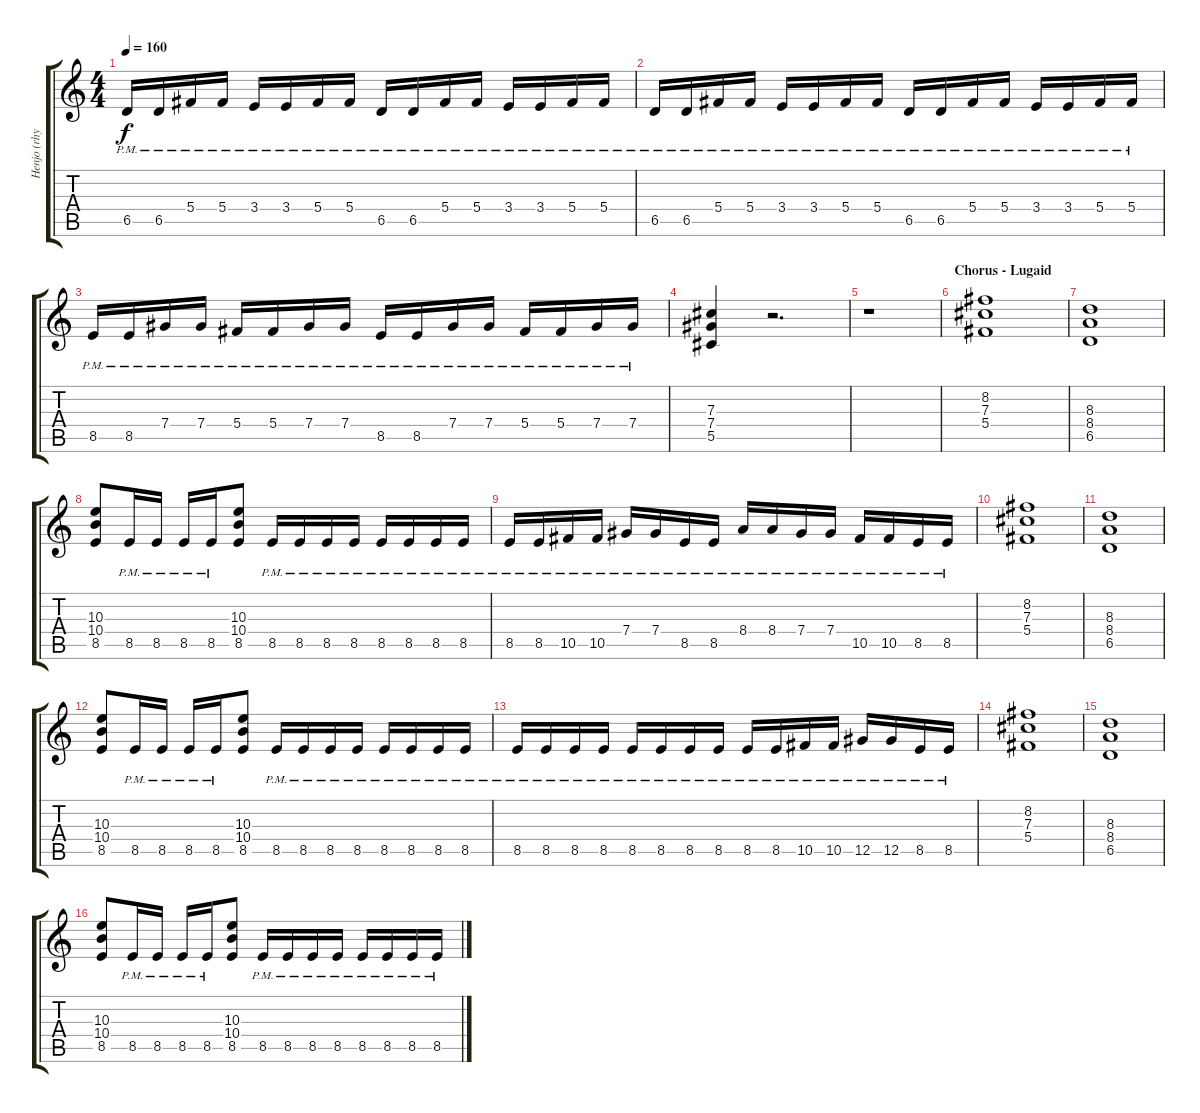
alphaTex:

\track ("Henjo (rhythm)" "Henjo (rhy") {instrument distortionguitar}
\staff {score tabs}
\tuning (Eb4 Bb3 Gb3 Db3 Ab2 Eb2) {hide}
\ts (4 4)
\tempo 160
\clef g2
\ks c
6.5{pm}.16{dy f} 6.5{pm}.16 5.4{pm}.16 5.4{pm}.16 3.4{pm}.16 3.4{pm}.16 5.4{pm}.16 5.4{pm}.16 6.5{pm}.16 6.5{pm}.16 5.4{pm}.16 5.4{pm}.16 3.4{pm}.16 3.4{pm}.16 5.4{pm}.16 5.4{pm}.16 |
6.5{pm}.16 6.5{pm}.16 5.4{pm}.16 5.4{pm}.16 3.4{pm}.16 3.4{pm}.16 5.4{pm}.16 5.4{pm}.16 6.5{pm}.16 6.5{pm}.16 5.4{pm}.16 5.4{pm}.16 3.4{pm}.16 3.4{pm}.16 5.4{pm}.16 5.4{pm}.16 |
8.5{pm}.16 8.5{pm}.16 7.4{pm}.16 7.4{pm}.16 5.4{pm}.16 5.4{pm}.16 7.4{pm}.16 7.4{pm}.16 8.5{pm}.16 8.5{pm}.16 7.4{pm}.16 7.4{pm}.16 5.4{pm}.16 5.4{pm}.16 7.4{pm}.16 7.4{pm}.16 |
(7.3 7.4 5.5).4 r.2{d} |
r.1 |
\section ("" "Chorus - Lugaid")
(8.2 7.3 5.4).1 |
(8.3 8.4 6.5).1 |
(10.3 10.4 8.5).8 8.5{pm}.16 8.5{pm}.16 8.5{pm}.16 8.5{pm}.16 (10.3 10.4 8.5).8 8.5{pm}.16 8.5{pm}.16 8.5{pm}.16 8.5{pm}.16 8.5{pm}.16 8.5{pm}.16 8.5{pm}.16 8.5{pm}.16 |
8.5{pm}.16 8.5{pm}.16 10.5{pm}.16 10.5{pm}.16 7.4{pm}.16 7.4{pm}.16 8.5{pm}.16 8.5{pm}.16 8.4{pm}.16 8.4{pm}.16 7.4{pm}.16 7.4{pm}.16 10.5{pm}.16 10.5{pm}.16 8.5{pm}.16 8.5{pm}.16 |
(8.2 7.3 5.4).1 |
(8.3 8.4 6.5).1 |
(10.3 10.4 8.5).8 8.5{pm}.16 8.5{pm}.16 8.5{pm}.16 8.5{pm}.16 (10.3 10.4 8.5).8 8.5{pm}.16 8.5{pm}.16 8.5{pm}.16 8.5{pm}.16 8.5{pm}.16 8.5{pm}.16 8.5{pm}.16 8.5{pm}.16 |
8.5{pm}.16 8.5{pm}.16 8.5{pm}.16 8.5{pm}.16 8.5{pm}.16 8.5{pm}.16 8.5{pm}.16 8.5{pm}.16 8.5{pm}.16 8.5{pm}.16 10.5{pm}.16 10.5{pm}.16 12.5{pm}.16 12.5{pm}.16 8.5{pm}.16 8.5{pm}.16 |
(8.2 7.3 5.4).1 |
(8.3 8.4 6.5).1 |
(10.3 10.4 8.5).8 8.5{pm}.16 8.5{pm}.16 8.5{pm}.16 8.5{pm}.16 (10.3 10.4 8.5).8 8.5{pm}.16 8.5{pm}.16 8.5{pm}.16 8.5{pm}.16 8.5{pm}.16 8.5{pm}.16 8.5{pm}.16 8.5{pm}.16
